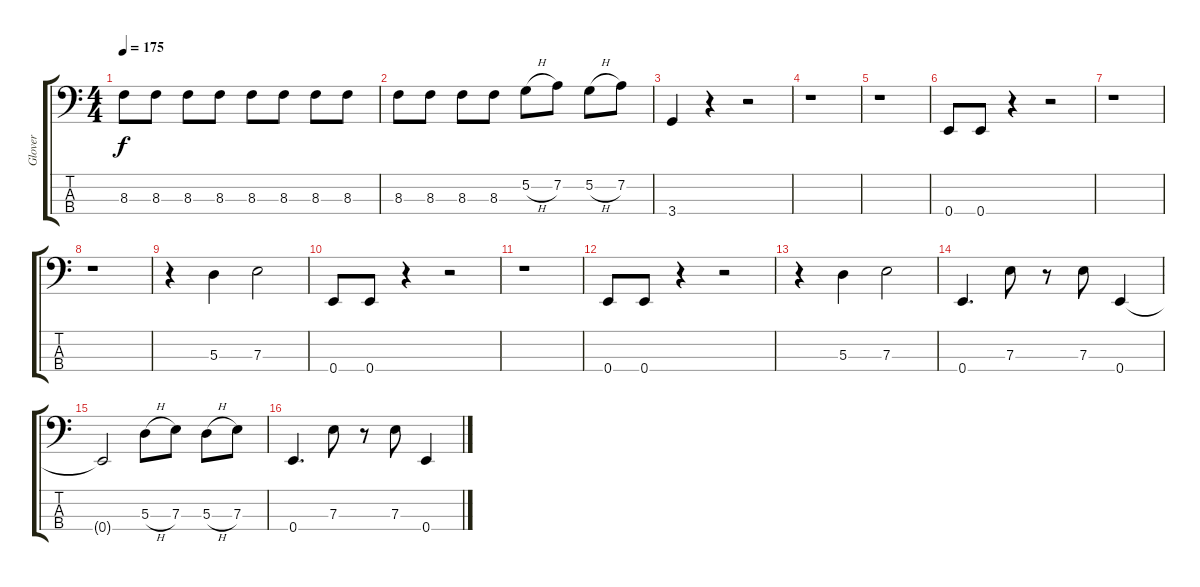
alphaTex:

\track ("Glover" "Glover") {instrument electricbasspick}
\staff {score tabs}
\tuning (G2 D2 A1 E1) {hide}
\ts (4 4)
\tempo 175
\clef f4
\ks c
8.3.8{dy f} 8.3.8 8.3.8 8.3.8 8.3.8 8.3.8 8.3.8 8.3.8 |
8.3.8 8.3.8 8.3.8 8.3.8 5.2{h}.8 7.2.8 5.2{h}.8 7.2.8 |
3.4.4 r.4 r.2 |
r.1 |
r.1 |
0.4.8 0.4.8 r.4 r.2 |
r.1 |
r.1 |
r.4 5.3.4 7.3.2 |
0.4.8 0.4.8 r.4 r.2 |
r.1 |
0.4.8 0.4.8 r.4 r.2 |
r.4 5.3.4 7.3.2 |
0.4.4{d} 7.3.8 r.8 7.3.8 0.4.4 |
0.4{t}.2 5.3{h}.8 7.3.8 5.3{h}.8 7.3.8 |
0.4.4{d} 7.3.8 r.8 7.3.8 0.4.4
